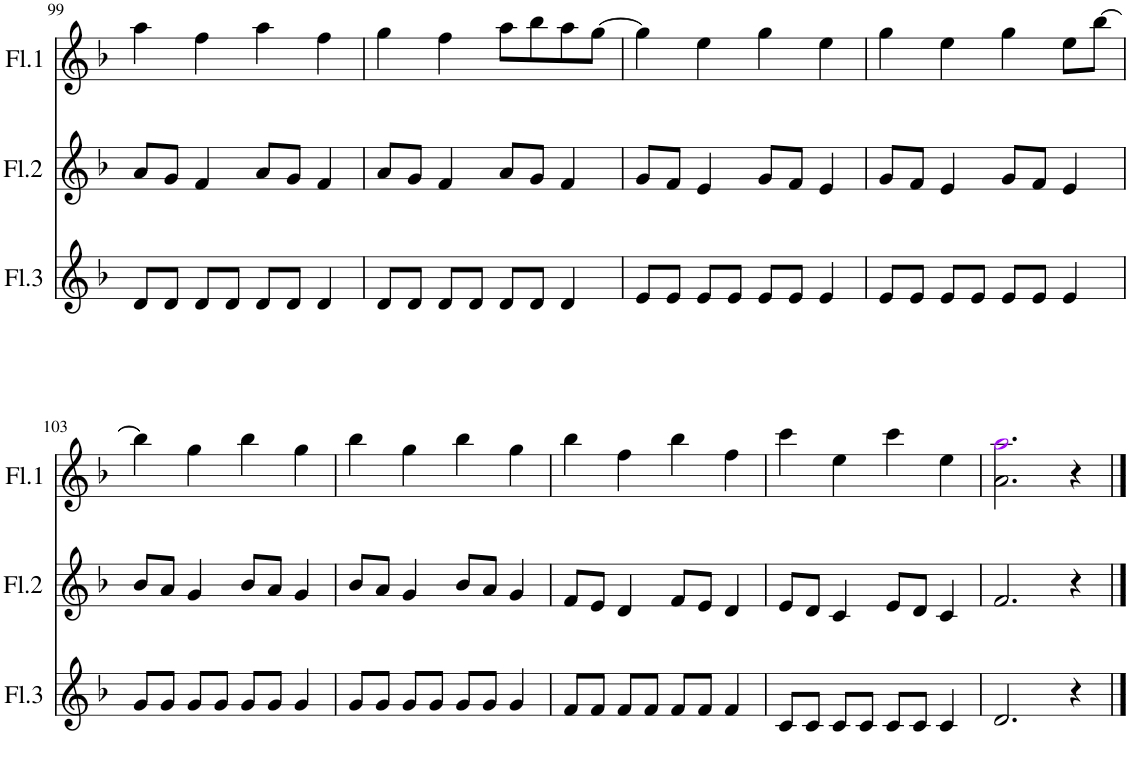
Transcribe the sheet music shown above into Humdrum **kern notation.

**kern	**kern	**kern
*part3	*part2	*part1
*staff3	*staff2	*staff1
*I"Flauta 3	*I"Flauta 2	*I"Flauta 1
*I'Fl.3	*I'Fl.2	*I'Fl.1
!!LO:PB:g=z
*clefG2	*clefG2	*clefG2
*k[b-]	*k[b-]	*k[b-]
*M4/4	*M4/4	*M4/4
=99	=99	=99
8d/L	8a/L	4aa\
8d/J	8g/J	.
8d/L	4f/	4ff\
8d/J	.	.
8d/L	8a/L	4aa\
8d/J	8g/J	.
4d/	4f/	4ff\
=100	=100	=100
8d/L	8a/L	4gg\
8d/J	8g/J	.
8d/L	4f/	4ff\
8d/J	.	.
8d/L	8a/L	8aa\L
8d/J	8g/J	8bb-\
4d/	4f/	8aa\
.	.	[8gg\J
=101	=101	=101
8e/L	8g/L	4gg\]
8e/J	8f/J	.
8e/L	4e/	4ee\
8e/J	.	.
8e/L	8g/L	4gg\
8e/J	8f/J	.
4e/	4e/	4ee\
=102	=102	=102
8e/L	8g/L	4gg\
8e/J	8f/J	.
8e/L	4e/	4ee\
8e/J	.	.
8e/L	8g/L	4gg\
8e/J	8f/J	.
4e/	4e/	8ee\L
.	.	[8bb-\J
!!LO:LB:g=z
=103	=103	=103
8g/L	8b-/L	4bb-\]
8g/J	8a/J	.
8g/L	4g/	4gg\
8g/J	.	.
8g/L	8b-/L	4bb-\
8g/J	8a/J	.
4g/	4g/	4gg\
=104	=104	=104
8g/L	8b-/L	4bb-\
8g/J	8a/J	.
8g/L	4g/	4gg\
8g/J	.	.
8g/L	8b-/L	4bb-\
8g/J	8a/J	.
4g/	4g/	4gg\
=105	=105	=105
8f/L	8f/L	4bb-\
8f/J	8e/J	.
8f/L	4d/	4ff\
8f/J	.	.
8f/L	8f/L	4bb-\
8f/J	8e/J	.
4f/	4d/	4ff\
=106	=106	=106
8c/L	8e/L	4ccc\
8c/J	8d/J	.
8c/L	4c/	4ee\
8c/J	.	.
8c/L	8e/L	4ccc\
8c/J	8d/J	.
4c/	4c/	4ee\
=107	=107	=107
2.d/	2.f/	2.a\ 2.aai\
4r	4r	4r
==	==	==
*-	*-	*-
